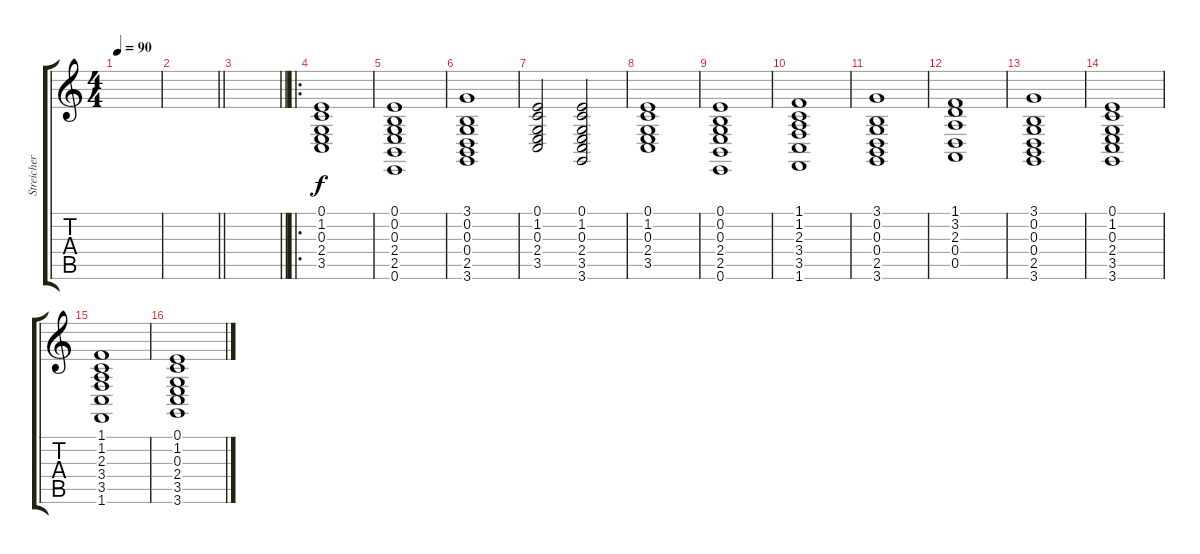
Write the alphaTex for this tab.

\track ("Streicher" "Streicher") {instrument stringensemble1}
\staff {score tabs}
\tuning (E4 B3 G3 D3 A2 E2) {hide}
\ts (4 4)
\tempo 90
\clef g2
\ks c
|
\barLineRight lightlight
|
\barLineRight lightlight
|
\ro
(0.1 1.2 0.3 2.4 3.5).1 |
(0.1 0.2 0.3 2.4 2.5 0.6).1 |
(3.1 0.2 0.3 0.4 2.5 3.6).1 |
(0.1 1.2 0.3 2.4 3.5).2 (0.1 1.2 0.3 2.4 3.5 3.6).2 |
(0.1 1.2 0.3 2.4 3.5).1 |
(0.1 0.2 0.3 2.4 2.5 0.6).1 |
(1.1 1.2 2.3 3.4 3.5 1.6).1 |
(3.1 0.2 0.3 0.4 2.5 3.6).1 |
(1.1 3.2 2.3 0.4 0.5).1 |
(3.1 0.2 0.3 0.4 2.5 3.6).1 |
(0.1 1.2 0.3 2.4 3.5 3.6).1 |
(1.1 1.2 2.3 3.4 3.5 1.6).1 |
(0.1 1.2 0.3 2.4 3.5 3.6).1
